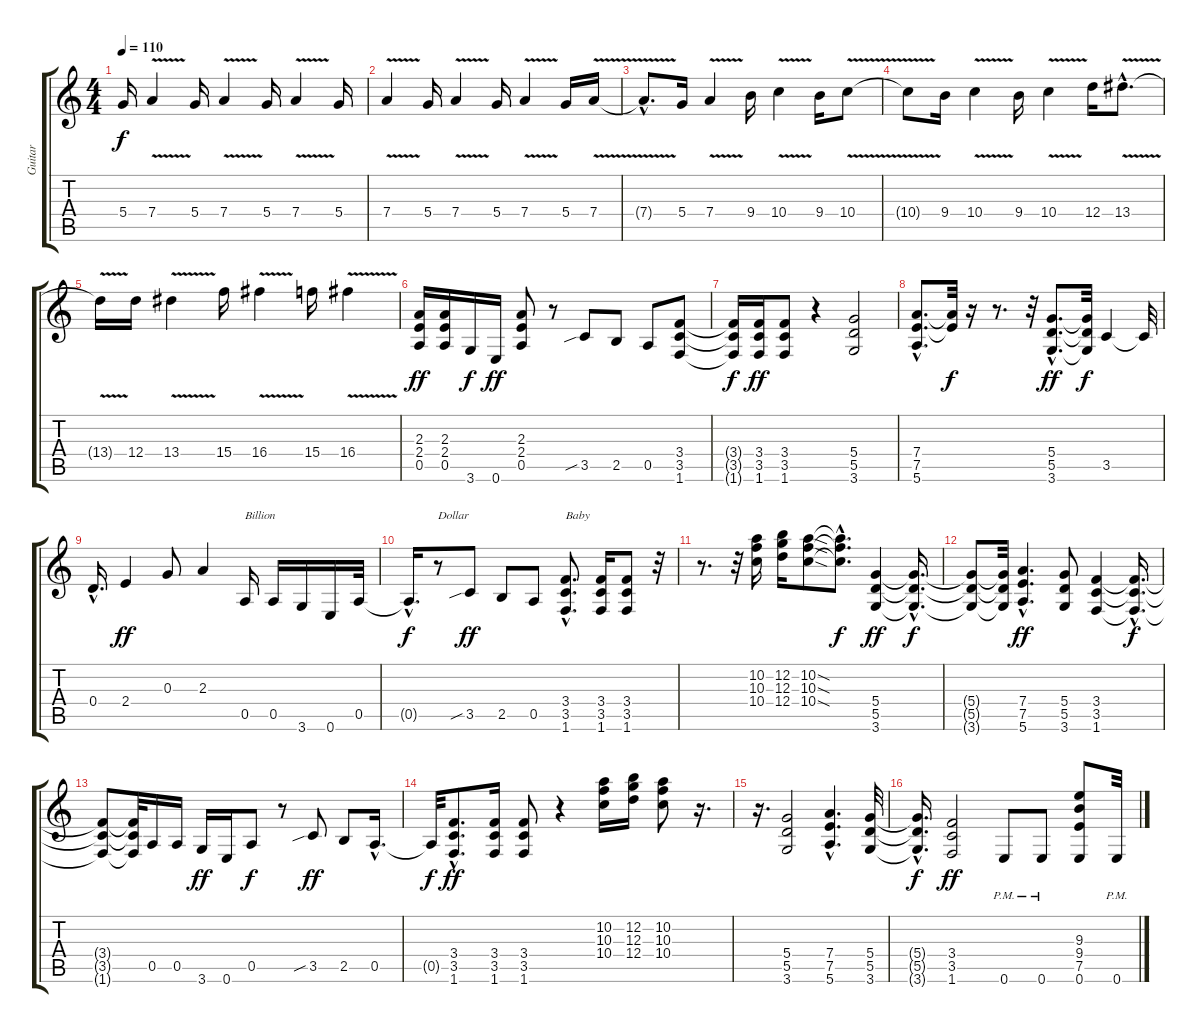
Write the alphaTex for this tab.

\track ("Guitar" "Guitar") {instrument distortionguitar}
\staff {score tabs}
\tuning (E4 B3 G3 D3 A2 E2) {hide}
\ts (4 4)
\tempo 110
\clef g2
\ks c
5.4.16{dy f instrument distortionguitar} 7.4{v}.4 5.4.16 7.4{v}.4 5.4.16 7.4{v}.4 5.4.16 |
7.4{v}.4 5.4.16 7.4{v}.4 5.4.16 7.4{v}.4 5.4.16 7.4{v}.16 |
7.4{hac t}.8{d} 5.4.16 7.4{v}.4 9.4.16 10.4{v}.4 9.4.16 10.4{v}.8 |
10.4{t}.8 9.4.16 10.4{v}.4 9.4.16 10.4{v}.4 12.4.16 13.4{v hac}.8{d} |
13.4{t}.16 12.4.16 13.4{v}.4 15.4.16 16.4{v}.4 15.4.16 16.4{v}.4 |
(2.3 2.4 0.5).16{dy ff} (2.3 2.4 0.5).16 3.6.16{dy f} 0.6.16{dy ff} (2.3 2.4 0.5).8 r.8 3.5{sib}.8 2.5.8 0.5.8 (3.4 3.5 1.6).8 |
(3.4{t} 3.5{t} 1.6{t}).16{dy f} (3.4 3.5 1.6).16{dy ff} (3.4 3.5 1.6).8 r.4 (5.4 5.5 3.6).2 |
(7.4{hac} 7.5{hac} 5.6{hac}).8{d} (7.4{t} 7.5{t}).32{dy f} r.16 r.8{d} r.32 (5.4{hac} 5.5{hac} 3.6{hac}).8{d dy ff} (5.4{t} 5.5{t} 3.6{t}).32{dy f} 3.5.4 3.5{t}.32 |
0.4{hac}.16{d} 2.4.4{dy ff} 0.3.8 2.3.4 0.5.16{txt "Billion"} 0.5.16 3.6.16 0.6.16 0.5.32 |
0.5{hac t}.16{d dy f} r.8{txt "Dollar"} 3.5{sib}.8{dy ff} 2.5.8 0.5.8 (3.4{hac} 3.5{hac} 1.6{hac}).8{d txt "Baby"} (3.4 3.5 1.6).16 (3.4 3.5 1.6).8 r.32 |
r.8{d} r.32 (10.2 10.3 10.4).16 (12.2 12.3 12.4).16 (10.2{sod} 10.3{sod} 10.4{sod}).8 (10.2{hac t} 10.3{hac t} 10.4{hac t}).8{d dy f} (5.4 5.5 3.6).4{dy ff} (5.4{hac t} 5.5{hac t} 3.6{hac t}).16{d dy f} |
(5.4{t} 5.5{t} 3.6{t}).8 (5.4{t} 5.5{t} 3.6{t}).32 (7.4{hac} 7.5{hac} 5.6{hac}).4{d dy ff} (5.4 5.5 3.6).8 (3.4 3.5 1.6).4 (3.4{hac t} 3.5{hac t} 1.6{hac t}).16{d dy f} |
(3.4{t} 3.5{t} 1.6{t}).8 (3.4{t} 3.5{t} 1.6{t}).32 0.5.16 0.5.16 3.6.16{dy ff} 0.6.16 0.5.8{dy f} r.8 3.5{sib}.8{dy ff} 2.5.8 0.5{hac}.16{d} |
0.5{t}.32{dy f} (3.4{hac} 3.5{hac} 1.6{hac}).8{d dy ff} (3.4 3.5 1.6).16 (3.4 3.5 1.6).8 r.4 (10.2 10.3 10.4).16 (12.2 12.3 12.4).16 (10.2 10.3 10.4).8 r.16{d} |
r.16{d} (5.4 5.5 3.6).2 (7.4{hac} 7.5{hac} 5.6{hac}).4{d} (5.4 5.5 3.6).32 |
(5.4{hac t} 5.5{hac t} 3.6{hac t}).16{d dy f} (3.4 3.5 1.6).2{dy ff} 0.6{pm}.8 0.6{pm}.8 (9.3 9.4 7.5 0.6).8 0.6{pm}.32
